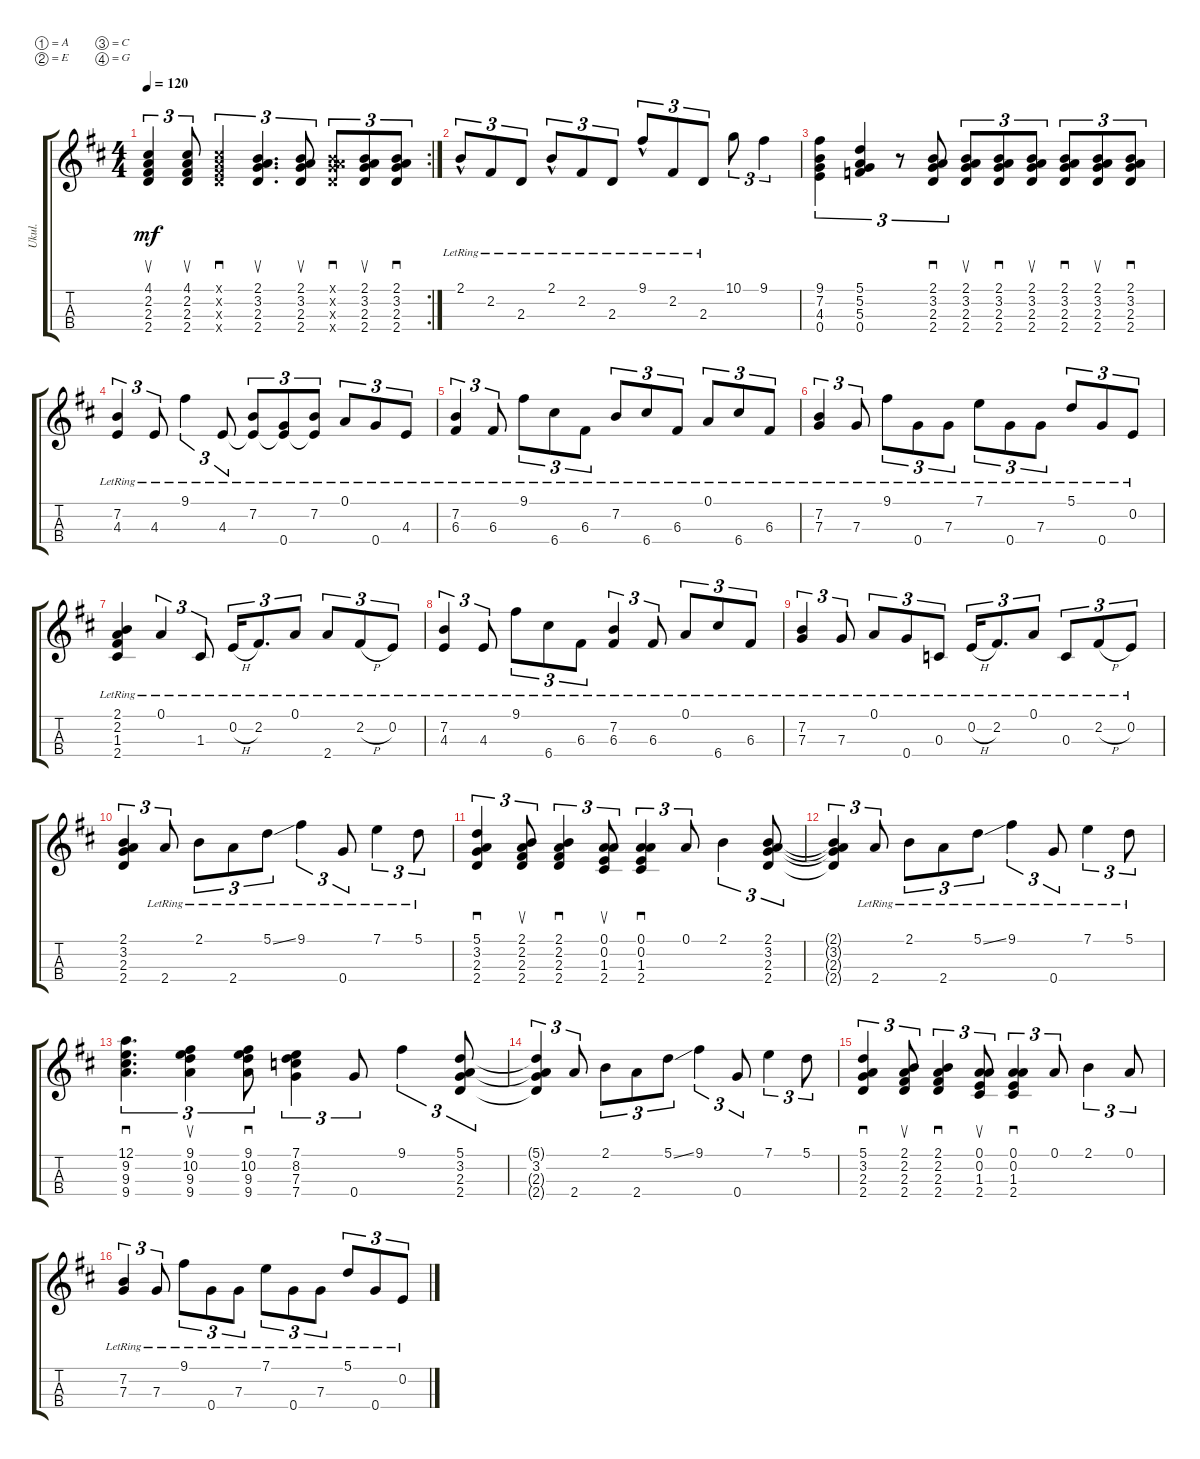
\defaultSystemsLayout 4
\bracketExtendMode groupsimilarinstruments
\otherSystemsTrackNameOrientation horizontal
\track ("Ukulele" "Ukul.") {instrument shamisen}
\staff {score tabs}
\tuning (A4 E4 C4 G4)
\rc 2
\ts (4 4)
\tempo 120
\clef g2
\ks d
(4.1 2.2 2.3 2.4).4{su tu (3 2) dy mf} (4.1 2.2 2.3 2.4).8{su tu (3 2)} (4.1{x} 2.2{x} 2.3{x} 2.4{x}).4{sd tu (3 2)} (2.1 3.2 2.3 2.4).4{d su tu (3 2)} (2.1 3.2 2.3 2.4).8{su tu (3 2)} (2.1{x} 3.2{x} 2.3{x} 2.4{x}).8{sd tu (3 2)} (2.1 3.2 2.3 2.4).8{su tu (3 2)} (2.1 3.2 2.3 2.4).8{sd tu (3 2)} |
2.1{hac lr}.8{tu (3 2)} 2.2{lr}.8{tu (3 2)} 2.3{lr}.8{tu (3 2)} 2.1{hac lr}.8{tu (3 2)} 2.2{lr}.8{tu (3 2)} 2.3{lr}.8{tu (3 2)} 9.1{hac lr}.8{tu (3 2)} 2.2{lr}.8{tu (3 2)} 2.3{lr}.8{tu (3 2)} 10.1.8{tu (3 2)} 9.1.4{tu (3 2)} |
(9.1 7.2 4.3 0.4).4{tu (3 2)} (5.2 5.1 5.3 0.4).4{tu (3 2)} r.8{tu (3 2)} (2.1 3.2 2.3 2.4).8{sd tu (3 2)} (2.1 3.2 2.3 2.4).8{su tu (3 2)} (2.1 3.2 2.3 2.4).8{sd tu (3 2)} (2.1 3.2 2.3 2.4).8{su tu (3 2)} (2.1 3.2 2.3 2.4).8{sd tu (3 2)} (2.1 3.2 2.3 2.4).8{su tu (3 2)} (2.1 3.2 2.3 2.4).8{sd tu (3 2)} |
(7.2{lr} 4.3{lr}).4{tu (3 2)} 4.3{lr}.8{tu (3 2)} 9.1{lr}.4{tu (3 2)} 4.3{lr}.8{tu (3 2)} (7.2{lr} 4.3{lr t}).8{tu (3 2)} (0.4{lr} 4.3{lr t}).8{tu (3 2)} (7.2 4.3{lr t}).8{tu (3 2)} 0.1{lr}.8{tu (3 2)} 0.4{lr}.8{tu (3 2)} 4.3{lr}.8{tu (3 2)} |
(7.2{lr} 6.3{lr}).4{tu (3 2)} 6.3{lr}.8{tu (3 2)} 9.1{lr}.8{tu (3 2)} 6.4{lr}.8{tu (3 2)} 6.3{lr}.8{tu (3 2)} 7.2{lr}.8{tu (3 2)} 6.4{lr}.8{tu (3 2)} 6.3{lr}.8{tu (3 2)} 0.1{lr}.8{tu (3 2)} 6.4{lr}.8{tu (3 2)} 6.3{lr}.8{tu (3 2)} |
(7.2{lr} 7.3{lr}).4{tu (3 2)} 7.3{lr}.8{tu (3 2)} 9.1{lr}.8{tu (3 2)} 0.4{lr}.8{tu (3 2)} 7.3{lr}.8{tu (3 2)} 7.1{lr}.8{tu (3 2)} 0.4{lr}.8{tu (3 2)} 7.3{lr}.8{tu (3 2)} 5.1{lr}.8{tu (3 2)} 0.4{lr}.8{tu (3 2)} 0.2{lr}.8{tu (3 2)} |
(2.1{lr} 2.2{lr} 1.3{lr} 2.4{lr}).4 0.1{lr}.4{tu (3 2)} 1.3{lr}.8{tu (3 2)} 0.2{h lr}.16{tu (3 2)} 2.2{lr}.8{d tu (3 2)} 0.1{lr}.8{tu (3 2)} 2.4{lr}.8{tu (3 2)} 2.2{h lr}.8{tu (3 2)} 0.2{lr}.8{tu (3 2)} |
(7.2{lr} 4.3{lr}).4{tu (3 2)} 4.3{lr}.8{tu (3 2)} 9.1{lr}.8{tu (3 2)} 6.4{lr}.8{tu (3 2)} 6.3{lr}.8{tu (3 2)} (7.2{lr} 6.3{lr}).4{tu (3 2)} 6.3{lr}.8{tu (3 2)} 0.1{lr}.8{tu (3 2)} 6.4{lr}.8{tu (3 2)} 6.3{lr}.8{tu (3 2)} |
(7.2{lr} 7.3{lr}).4{tu (3 2)} 7.3{lr}.8{tu (3 2)} 0.1{lr}.8{tu (3 2)} 0.4{lr}.8{tu (3 2)} 0.3{lr}.8{tu (3 2)} 0.2{h lr}.16{tu (3 2)} 2.2{lr}.8{d tu (3 2)} 0.1{lr}.8{tu (3 2)} 0.3{lr}.8{tu (3 2)} 2.2{h lr}.8{tu (3 2)} 0.2{lr}.8{tu (3 2)} |
(2.1 3.2 2.3 2.4).4{tu (3 2)} 2.4{lr}.8{tu (3 2)} 2.1{lr}.8{tu (3 2)} 2.4{lr}.8{tu (3 2)} 5.1{ss lr}.8{tu (3 2)} 9.1{lr}.4{tu (3 2)} 0.4{lr}.8{tu (3 2)} 7.1{lr}.4{tu (3 2)} 5.1{lr}.8{tu (3 2)} |
(5.1 3.2 2.3 2.4).4{sd tu (3 2)} (2.1 2.2 2.3 2.4).8{su tu (3 2)} (2.1 2.2 2.3 2.4).4{sd tu (3 2)} (0.1 0.2 1.3 2.4).8{su tu (3 2)} (0.1 0.2 1.3 2.4).4{sd tu (3 2)} 0.1.8{tu (3 2)} 2.1.4{tu (3 2)} (2.1 3.2 2.3 2.4).8{tu (3 2)} |
(2.1{t} 3.2{t} 2.3{t} 2.4{t}).4{tu (3 2)} 2.4{lr}.8{tu (3 2)} 2.1{lr}.8{tu (3 2)} 2.4{lr}.8{tu (3 2)} 5.1{ss lr}.8{tu (3 2)} 9.1{lr}.4{tu (3 2)} 0.4{lr}.8{tu (3 2)} 7.1{lr}.4{tu (3 2)} 5.1{lr}.8{tu (3 2)} |
(12.1 9.2 9.3 9.4).4{d sd tu (3 2)} (9.1 10.2 9.3 9.4).4{su tu (3 2)} (9.1 10.2 9.3 9.4).8{sd tu (3 2)} (7.1 8.2 7.3 7.4).4{tu (3 2)} 0.4.8{tu (3 2)} 9.1.4{tu (3 2)} (5.1 3.2 2.3 2.4).8{tu (3 2)} |
(5.1{t} 3.2 2.3{t} 2.4{t}).4{tu (3 2)} 2.4.8{tu (3 2)} 2.1.8{tu (3 2)} 2.4.8{tu (3 2)} 5.1{ss}.8{tu (3 2)} 9.1.4{tu (3 2)} 0.4.8{tu (3 2)} 7.1.4{tu (3 2)} 5.1.8{tu (3 2)} |
(5.1 3.2 2.3 2.4).4{sd tu (3 2)} (2.1 2.2 2.3 2.4).8{su tu (3 2)} (2.1 2.2 2.3 2.4).4{sd tu (3 2)} (0.1 0.2 1.3 2.4).8{su tu (3 2)} (0.1 0.2 1.3 2.4).4{sd tu (3 2)} 0.1.8{tu (3 2)} 2.1.4{tu (3 2)} 0.1.8{tu (3 2)} |
(7.2{lr} 7.3{lr}).4{tu (3 2)} 7.3{lr}.8{tu (3 2)} 9.1{lr}.8{tu (3 2)} 0.4{lr}.8{tu (3 2)} 7.3{lr}.8{tu (3 2)} 7.1{lr}.8{tu (3 2)} 0.4{lr}.8{tu (3 2)} 7.3{lr}.8{tu (3 2)} 5.1{lr}.8{tu (3 2)} 0.4{lr}.8{tu (3 2)} 0.2{lr}.8{tu (3 2)}
